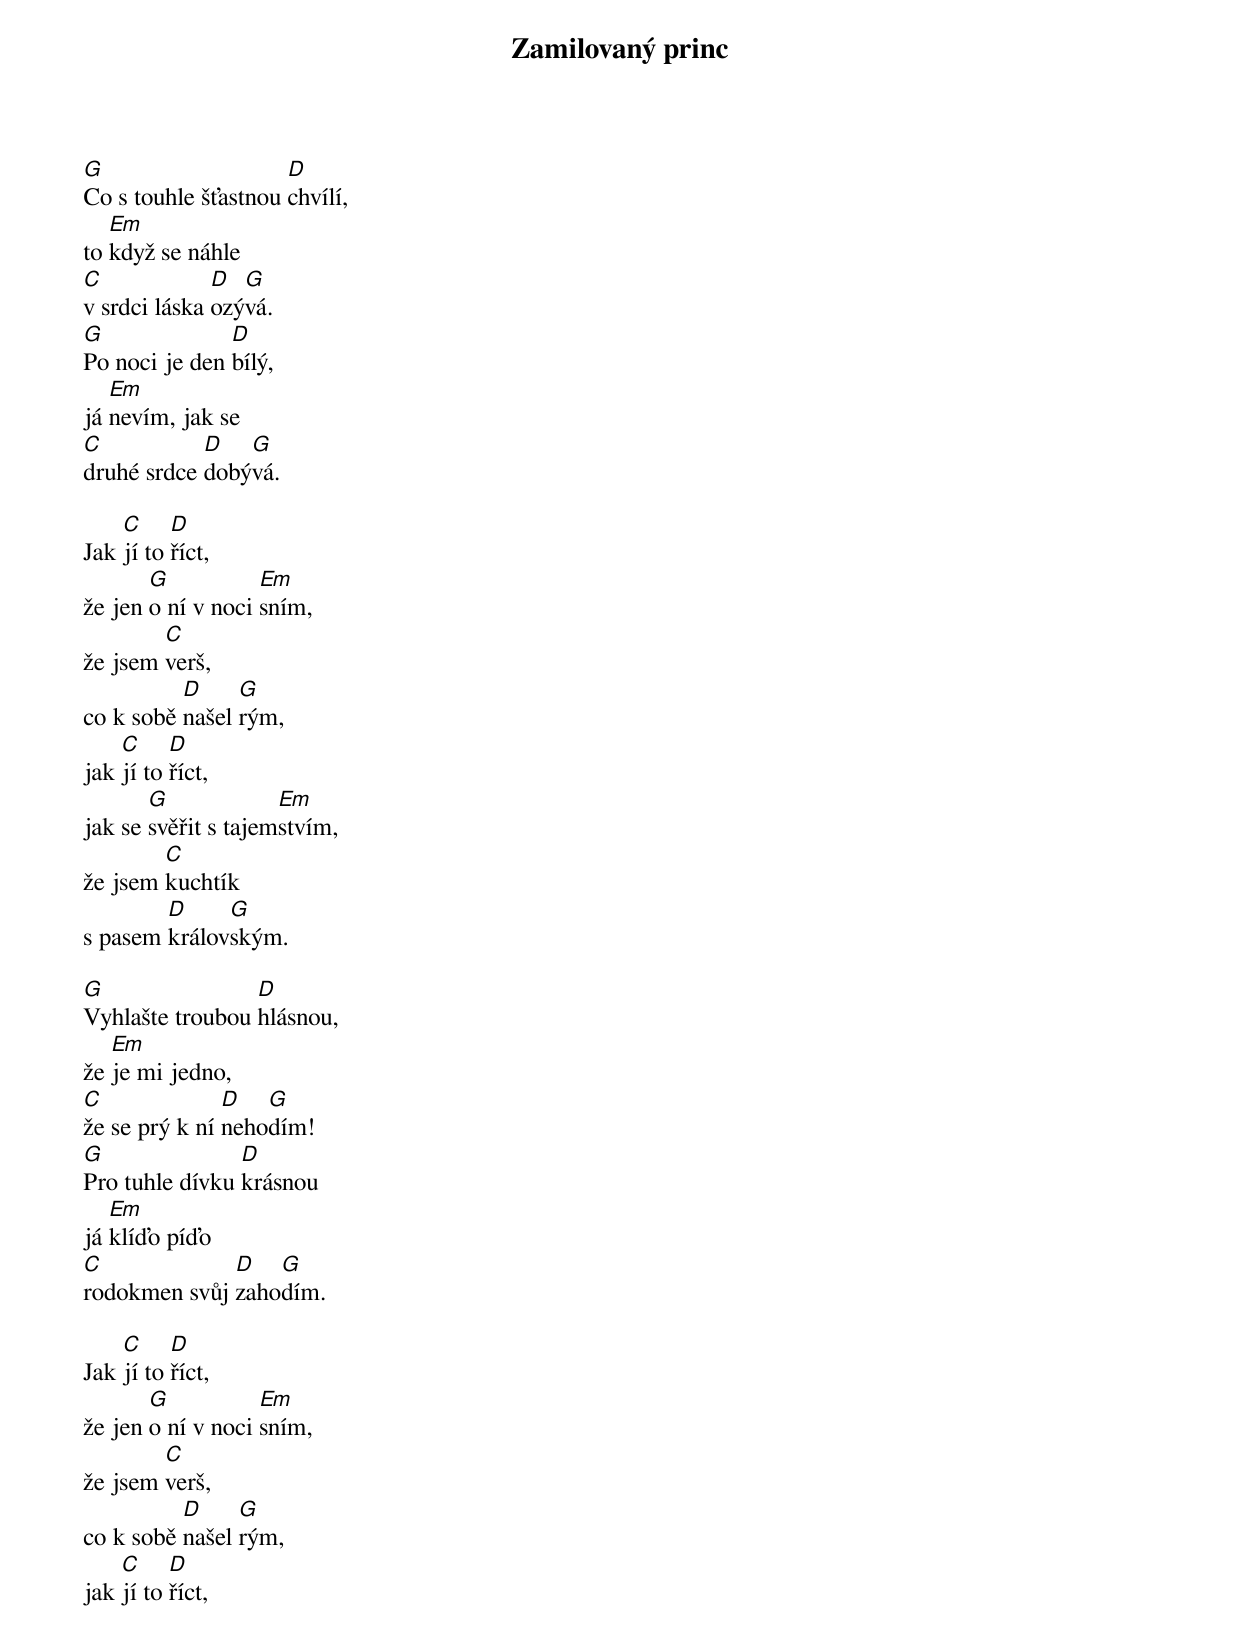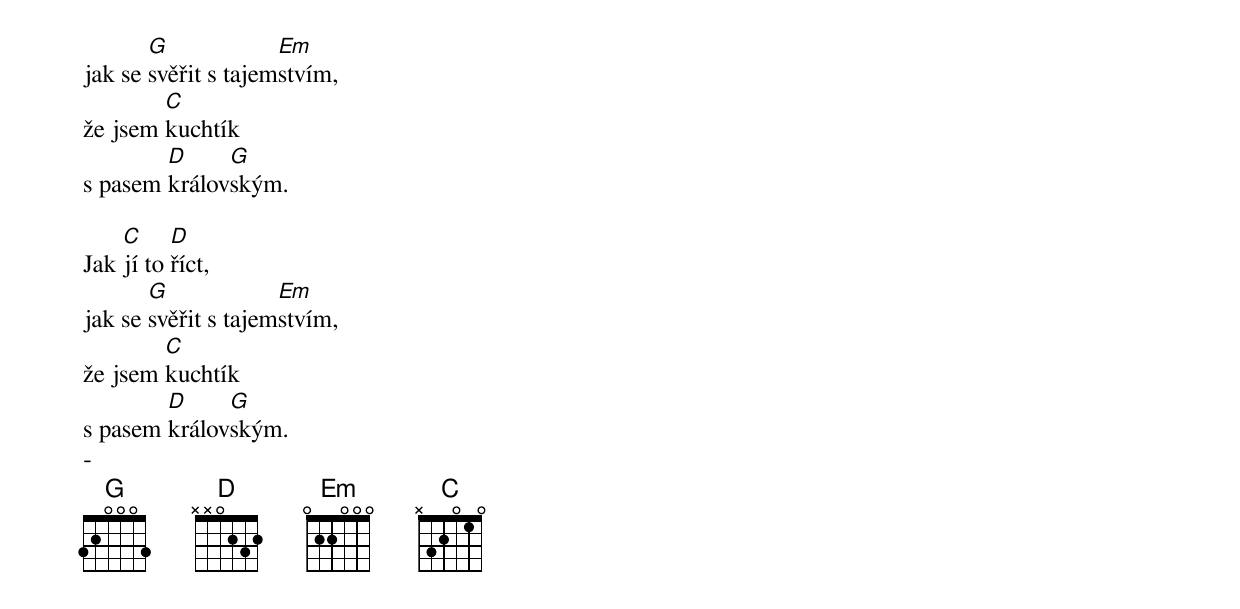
{title: Zamilovaný princ}
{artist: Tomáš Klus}
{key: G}

[G]Co s touhle šťastnou [D]chvílí,
to [Em]když se náhle
[C]v srdci láska [D]ozý[G]vá.
[G]Po noci je den [D]bílý,
já [Em]nevím, jak se
[C]druhé srdce [D]dobý[G]vá.

Jak [C]jí to [D]říct,
že jen [G]o ní v noci [Em]sním,
že jsem [C]verš,
co k sobě [D]našel [G]rým,
jak [C]jí to [D]říct,
jak se [G]svěřit s tajem[Em]stvím,
že jsem [C]kuchtík
s pasem [D]králov[G]ským.

[G]Vyhlašte troubou [D]hlásnou,
že [Em]je mi jedno,
[C]že se prý k ní [D]neho[G]dím!
[G]Pro tuhle dívku [D]krásnou
já [Em]klíďo píďo
[C]rodokmen svůj [D]zaho[G]dím.

Jak [C]jí to [D]říct,
že jen [G]o ní v noci [Em]sním,
že jsem [C]verš,
co k sobě [D]našel [G]rým,
jak [C]jí to [D]říct,
jak se [G]svěřit s tajem[Em]stvím,
že jsem [C]kuchtík
s pasem [D]králov[G]ským.

Jak [C]jí to [D]říct,
jak se [G]svěřit s tajem[Em]stvím,
že jsem [C]kuchtík
s pasem [D]králov[G]ským.
-
